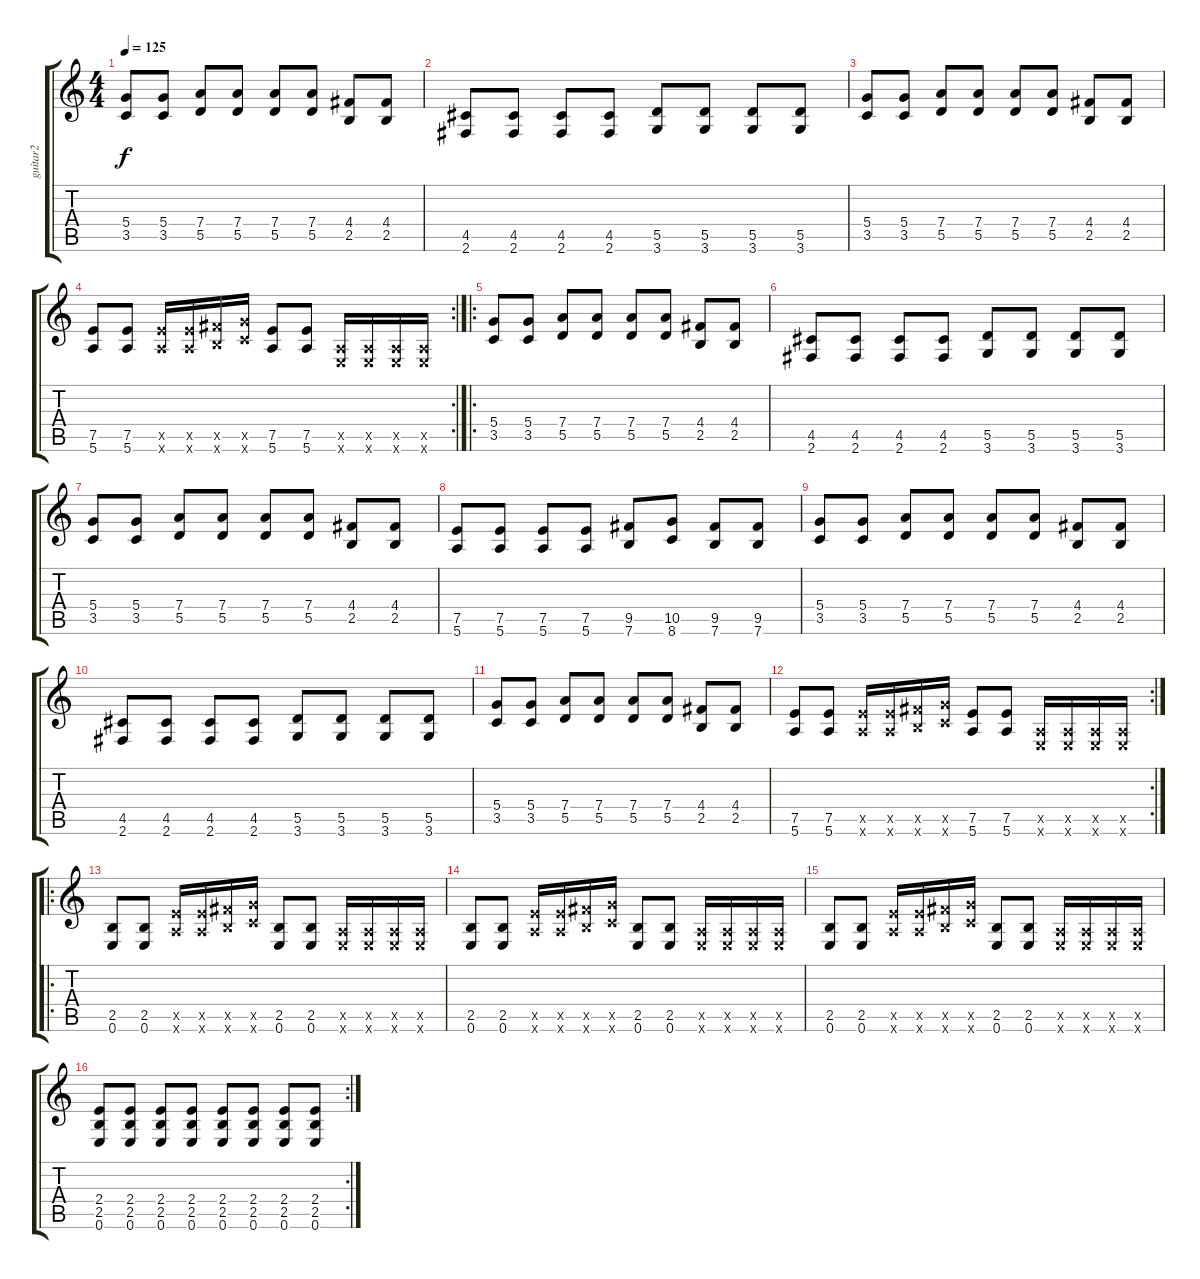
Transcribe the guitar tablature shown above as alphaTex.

\track ("guitar2" "guitar2") {instrument distortionguitar}
\staff {score tabs}
\tuning (E4 B3 G3 D3 A2 E2) {hide}
\ts (4 4)
\tempo 125
\clef g2
\ks c
(5.4 3.5).8{dy f} (5.4 3.5).8 (7.4 5.5).8 (7.4 5.5).8 (7.4 5.5).8 (7.4 5.5).8 (4.4 2.5).8 (4.4 2.5).8 |
(4.5 2.6).8 (4.5 2.6).8 (4.5 2.6).8 (4.5 2.6).8 (5.5 3.6).8 (5.5 3.6).8 (5.5 3.6).8 (5.5 3.6).8 |
(5.4 3.5).8 (5.4 3.5).8 (7.4 5.5).8 (7.4 5.5).8 (7.4 5.5).8 (7.4 5.5).8 (4.4 2.5).8 (4.4 2.5).8 |
\rc 2
(7.5 5.6).8 (7.5 5.6).8 (7.5{x} 5.6{x}).16 (7.5{x} 5.6{x}).16 (9.5{x} 7.6{x}).16 (10.5{x} 8.6{x}).16 (7.5 5.6).8 (7.5 5.6).8 (0.5{x} 0.6{x}).16 (0.5{x} 0.6{x}).16 (0.5{x} 0.6{x}).16 (0.5{x} 0.6{x}).16 |
\ro
(5.4 3.5).8{volume 13 instrument distortionguitar} (5.4 3.5).8 (7.4 5.5).8 (7.4 5.5).8 (7.4 5.5).8 (7.4 5.5).8 (4.4 2.5).8 (4.4 2.5).8 |
(4.5 2.6).8 (4.5 2.6).8 (4.5 2.6).8 (4.5 2.6).8 (5.5 3.6).8 (5.5 3.6).8 (5.5 3.6).8 (5.5 3.6).8 |
(5.4 3.5).8 (5.4 3.5).8 (7.4 5.5).8 (7.4 5.5).8 (7.4 5.5).8 (7.4 5.5).8 (4.4 2.5).8 (4.4 2.5).8 |
(7.5 5.6).8 (7.5 5.6).8 (7.5 5.6).8 (7.5 5.6).8 (9.5 7.6).8 (10.5 8.6).8 (9.5 7.6).8 (9.5 7.6).8 |
(5.4 3.5).8 (5.4 3.5).8 (7.4 5.5).8 (7.4 5.5).8 (7.4 5.5).8 (7.4 5.5).8 (4.4 2.5).8 (4.4 2.5).8 |
(4.5 2.6).8 (4.5 2.6).8 (4.5 2.6).8 (4.5 2.6).8 (5.5 3.6).8 (5.5 3.6).8 (5.5 3.6).8 (5.5 3.6).8 |
(5.4 3.5).8 (5.4 3.5).8 (7.4 5.5).8 (7.4 5.5).8 (7.4 5.5).8 (7.4 5.5).8 (4.4 2.5).8 (4.4 2.5).8 |
\rc 2
(7.5 5.6).8 (7.5 5.6).8 (7.5{x} 5.6{x}).16 (7.5{x} 5.6{x}).16 (9.5{x} 7.6{x}).16 (10.5{x} 8.6{x}).16 (7.5 5.6).8 (7.5 5.6).8 (0.5{x} 0.6{x}).16 (0.5{x} 0.6{x}).16 (0.5{x} 0.6{x}).16 (0.5{x} 0.6{x}).16 |
\ro
(2.5 0.6).8 (2.5 0.6).8 (7.5{x} 5.6{x}).16 (7.5{x} 5.6{x}).16 (9.5{x} 7.6{x}).16 (10.5{x} 8.6{x}).16 (2.5 0.6).8 (2.5 0.6).8 (0.5{x} 0.6{x}).16 (0.5{x} 0.6{x}).16 (0.5{x} 0.6{x}).16 (0.5{x} 0.6{x}).16 |
(2.5 0.6).8 (2.5 0.6).8 (7.5{x} 5.6{x}).16 (7.5{x} 5.6{x}).16 (9.5{x} 7.6{x}).16 (10.5{x} 8.6{x}).16 (2.5 0.6).8 (2.5 0.6).8 (0.5{x} 0.6{x}).16 (0.5{x} 0.6{x}).16 (0.5{x} 0.6{x}).16 (0.5{x} 0.6{x}).16 |
(2.5 0.6).8 (2.5 0.6).8 (7.5{x} 5.6{x}).16 (7.5{x} 5.6{x}).16 (9.5{x} 7.6{x}).16 (10.5{x} 8.6{x}).16 (2.5 0.6).8 (2.5 0.6).8 (0.5{x} 0.6{x}).16 (0.5{x} 0.6{x}).16 (0.5{x} 0.6{x}).16 (0.5{x} 0.6{x}).16 |
\rc 2
(2.4 2.5 0.6).8 (2.4 2.5 0.6).8 (2.4 2.5 0.6).8 (2.4 2.5 0.6).8 (2.4 2.5 0.6).8 (2.4 2.5 0.6).8 (2.4 2.5 0.6).8 (2.4 2.5 0.6).8
